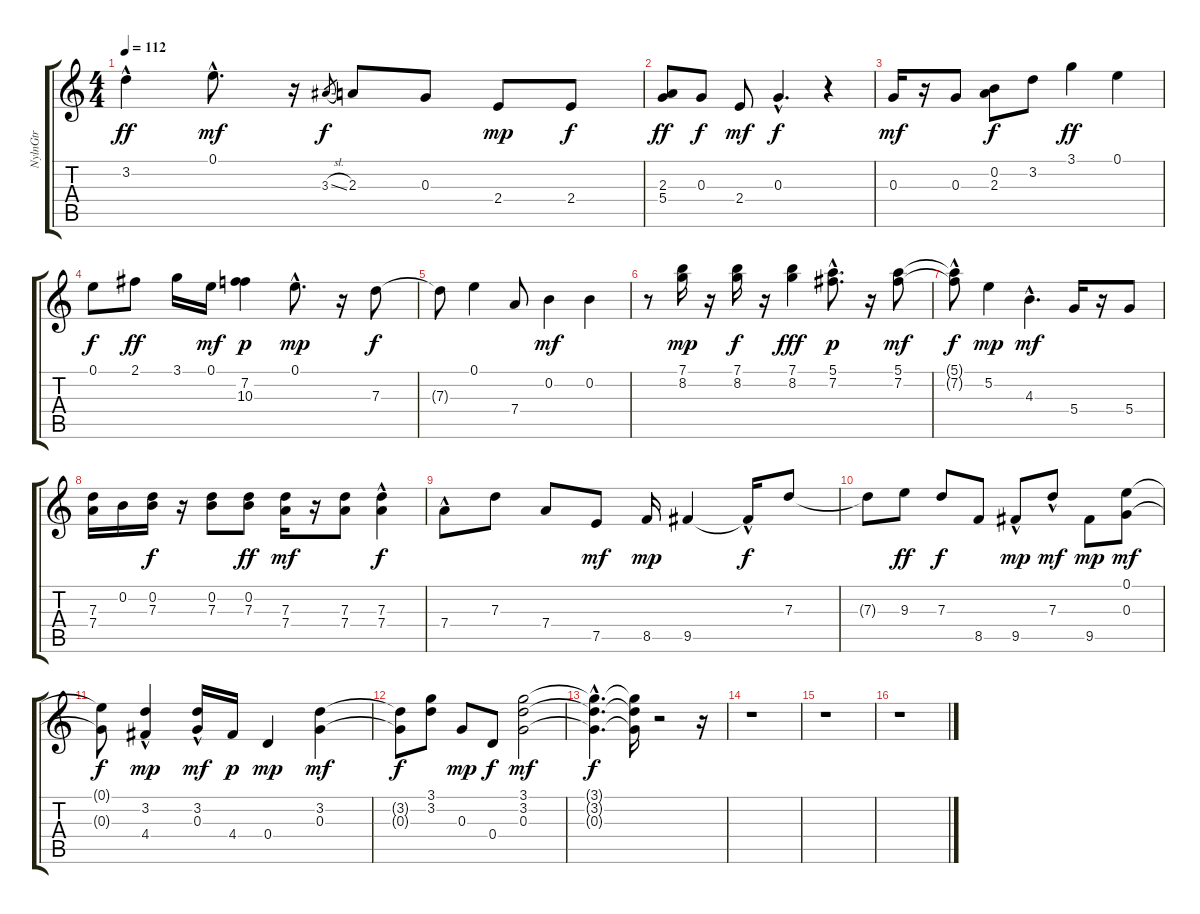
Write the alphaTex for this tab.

\track ("NylnGtr" "NylnGtr") {instrument acousticguitarnylon}
\staff {score tabs}
\tuning (E4 B3 G3 D3 A2 E2) {hide}
\ts (4 4)
\tempo 112
\clef g2
\ks c
3.2{hac}.4{dy ff} 0.1{hac}.8{d dy mf} r.16 3.3{sl}.8{gr dy f} 2.3.8 0.3.8 2.4.8{dy mp} 2.4.8{dy f} |
(2.3 5.4).8{dy ff} 0.3.8{dy f} 2.4.8{dy mf} 0.3{hac}.4{d dy f} r.4 |
0.3.16{dy mf} r.16 0.3.8 (0.2 2.3).8{dy f} 3.2.8 3.1.4{dy ff} 0.1.4 |
0.1.8{dy f} 2.1.8{dy ff} 3.1.16 0.1.16{dy mf} (7.2 10.3).4{dy p} 0.1{hac}.8{d dy mp} r.16 7.3.8{dy f} |
7.3{t}.8 0.1.4 7.4.8 0.2.4{dy mf} 0.2.4 |
r.8 (7.1 8.2).16{dy mp} r.16 (7.1 8.2).16{dy f} r.16 (7.1 8.2).4{dy fff} (5.1{hac} 7.2{hac}).8{d dy p} r.16 (5.1 7.2).8{dy mf} |
(5.1{hac t} 7.2{t}).8{dy f} 5.2.4{dy mp} 4.3{hac}.4{d dy mf} 5.4.16 r.16 5.4.8 |
(7.3 7.4).16 0.2.16 (0.2 7.3).16{dy f} r.16 (0.2 7.3).8 (0.2 7.3).8{dy ff} (7.3 7.4).16{dy mf} r.16 (7.3 7.4).8 (7.3 7.4{hac}).4{dy f} |
7.4{hac}.8 7.3.8 7.4.8 7.5.8{dy mf} 8.5.16{dy mp} 9.5.4 9.5{hac t}.16{dy f} 7.3.8 |
7.3{t}.8 9.3.8{dy ff} 7.3.8{dy f} 8.5.8 9.5{hac}.8{dy mp} 7.3{hac}.8{dy mf} 9.5.8{dy mp} (0.1 0.3).8{dy mf} |
(0.1{t} 0.3{t}).8{dy f} (3.2 4.4{hac}).4{dy mp} (3.2{hac} 0.3{hac}).16{dy mf} 4.4.16{dy p} 0.4.4{dy mp} (3.2 0.3).4{dy mf} |
(3.2{t} 0.3{t}).8{dy f} (3.1 3.2).8 0.3.8{dy mp} 0.4.8{dy f} (3.1 3.2 0.3).2{dy mf} |
(3.1{hac t} 3.2{hac t} 0.3{hac t}).4{d dy f} (3.1{t} 3.2{t} 0.3{t}).16 r.2 r.16 |
r.1 |
r.1 |
r.1
